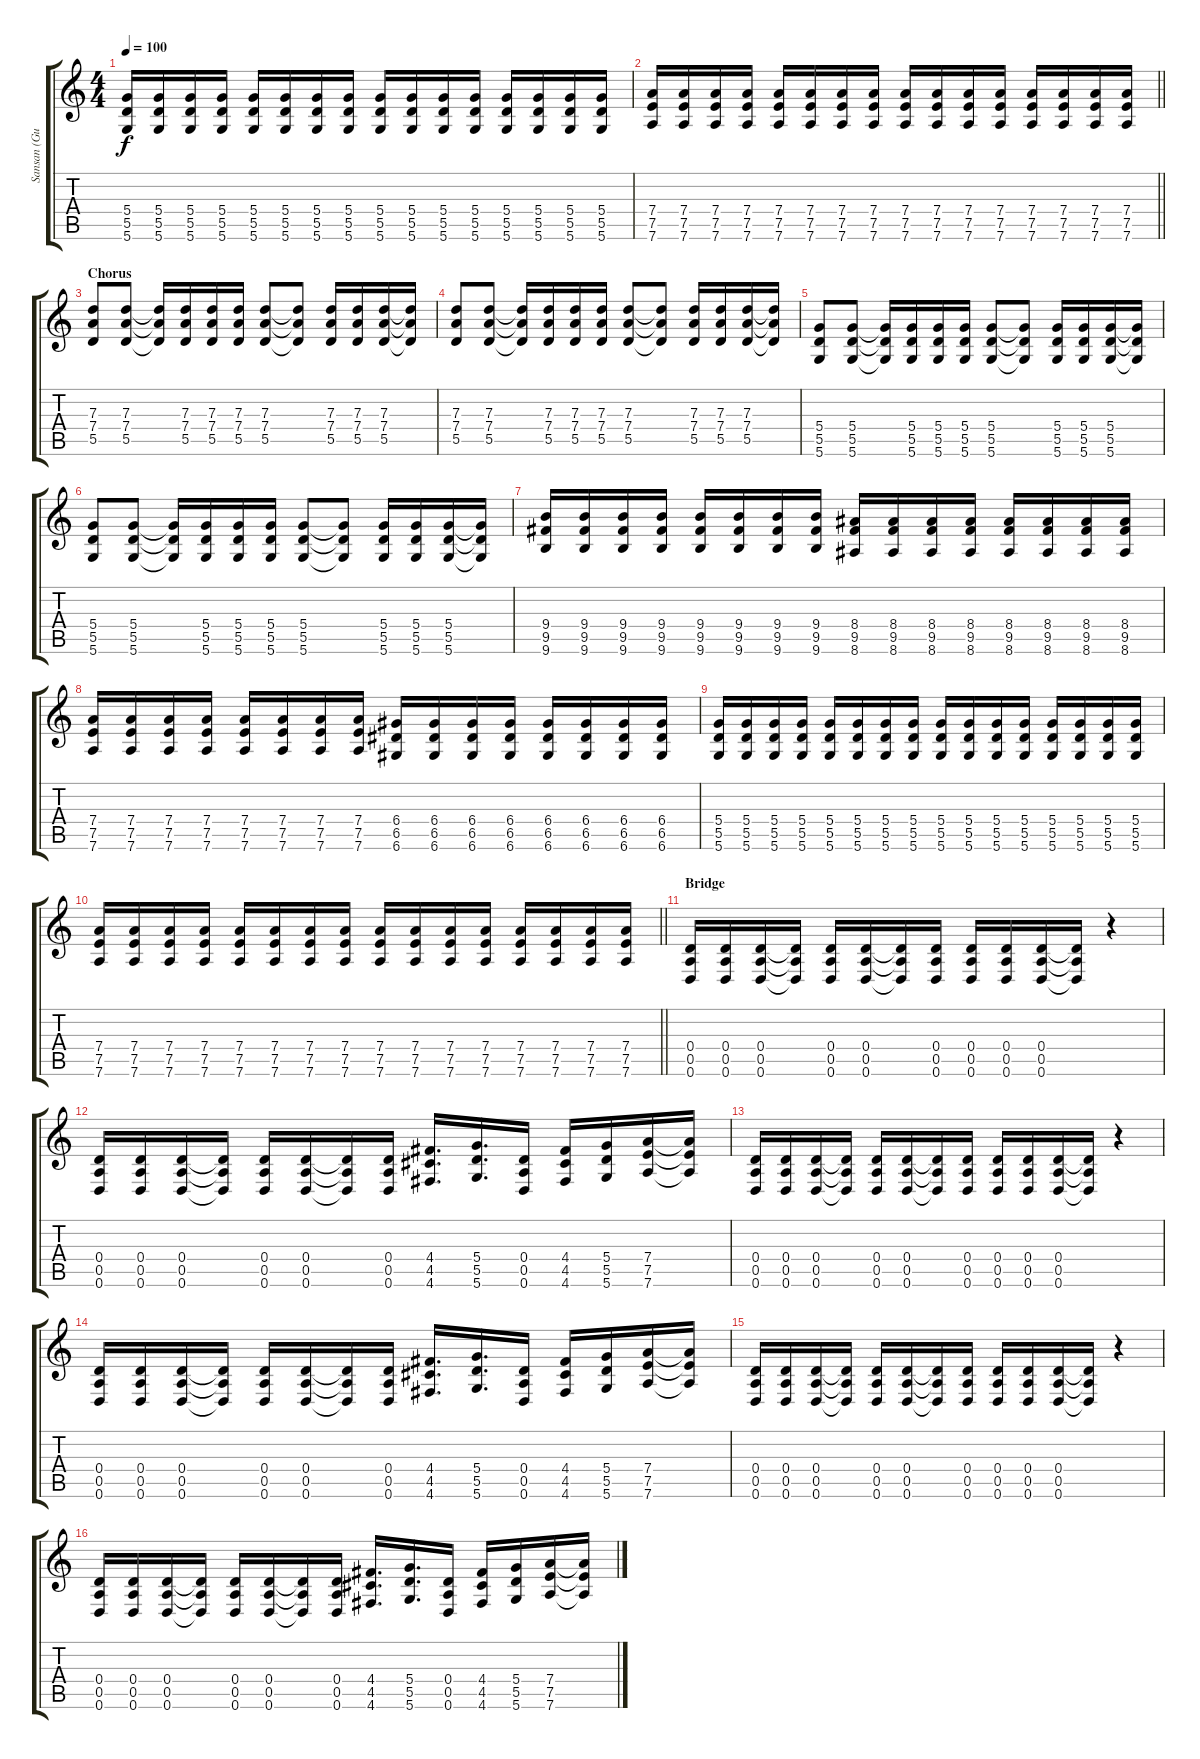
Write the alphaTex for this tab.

\track ("Sansan (Guitar)" "Sansan (Gu") {instrument distortionguitar}
\staff {score tabs}
\tuning (E4 B3 G3 D3 A2 D2) {hide}
\ts (4 4)
\tempo 100
\clef g2
\ks c
(5.4 5.5 5.6).16{dy f} (5.4 5.5 5.6).16 (5.4 5.5 5.6).16 (5.4 5.5 5.6).16 (5.4 5.5 5.6).16 (5.4 5.5 5.6).16 (5.4 5.5 5.6).16 (5.4 5.5 5.6).16 (5.4 5.5 5.6).16 (5.4 5.5 5.6).16 (5.4 5.5 5.6).16 (5.4 5.5 5.6).16 (5.4 5.5 5.6).16 (5.4 5.5 5.6).16 (5.4 5.5 5.6).16 (5.4 5.5 5.6).16 |
\barLineRight lightlight
(7.4 7.5 7.6).16 (7.4 7.5 7.6).16 (7.4 7.5 7.6).16 (7.4 7.5 7.6).16 (7.4 7.5 7.6).16 (7.4 7.5 7.6).16 (7.4 7.5 7.6).16 (7.4 7.5 7.6).16 (7.4 7.5 7.6).16 (7.4 7.5 7.6).16 (7.4 7.5 7.6).16 (7.4 7.5 7.6).16 (7.4 7.5 7.6).16 (7.4 7.5 7.6).16 (7.4 7.5 7.6).16 (7.4 7.5 7.6).16 |
\section ("" "Chorus")
(7.3 7.4 5.5).8 (7.3 7.4 5.5).8 (7.3{t} 7.4{t} 5.5{t}).16 (7.3 7.4 5.5).16 (7.3 7.4 5.5).16 (7.3 7.4 5.5).16 (7.3 7.4 5.5).8 (7.3{t} 7.4{t} 5.5{t}).8 (7.3 7.4 5.5).16 (7.3 7.4 5.5).16 (7.3 7.4 5.5).16 (7.3{t} 7.4{t} 5.5{t}).16 |
(7.3 7.4 5.5).8 (7.3 7.4 5.5).8 (7.3{t} 7.4{t} 5.5{t}).16 (7.3 7.4 5.5).16 (7.3 7.4 5.5).16 (7.3 7.4 5.5).16 (7.3 7.4 5.5).8 (7.3{t} 7.4{t} 5.5{t}).8 (7.3 7.4 5.5).16 (7.3 7.4 5.5).16 (7.3 7.4 5.5).16 (7.3{t} 7.4{t} 5.5{t}).16 |
(5.4 5.5 5.6).8 (5.4 5.5 5.6).8 (5.4{t} 5.5{t} 5.6{t}).16 (5.4 5.5 5.6).16 (5.4 5.5 5.6).16 (5.4 5.5 5.6).16 (5.4 5.5 5.6).8 (5.4{t} 5.5{t} 5.6{t}).8 (5.4 5.5 5.6).16 (5.4 5.5 5.6).16 (5.4 5.5 5.6).16 (5.4{t} 5.5{t} 5.6{t}).16 |
(5.4 5.5 5.6).8 (5.4 5.5 5.6).8 (5.4{t} 5.5{t} 5.6{t}).16 (5.4 5.5 5.6).16 (5.4 5.5 5.6).16 (5.4 5.5 5.6).16 (5.4 5.5 5.6).8 (5.4{t} 5.5{t} 5.6{t}).8 (5.4 5.5 5.6).16 (5.4 5.5 5.6).16 (5.4 5.5 5.6).16 (5.4{t} 5.5{t} 5.6{t}).16 |
(9.4 9.5 9.6).16 (9.4 9.5 9.6).16 (9.4 9.5 9.6).16 (9.4 9.5 9.6).16 (9.4 9.5 9.6).16 (9.4 9.5 9.6).16 (9.4 9.5 9.6).16 (9.4 9.5 9.6).16 (8.4 9.5 8.6).16 (8.4 9.5 8.6).16 (8.4 9.5 8.6).16 (8.4 9.5 8.6).16 (8.4 9.5 8.6).16 (8.4 9.5 8.6).16 (8.4 9.5 8.6).16 (8.4 9.5 8.6).16 |
(7.4 7.5 7.6).16 (7.4 7.5 7.6).16 (7.4 7.5 7.6).16 (7.4 7.5 7.6).16 (7.4 7.5 7.6).16 (7.4 7.5 7.6).16 (7.4 7.5 7.6).16 (7.4 7.5 7.6).16 (6.4 6.5 6.6).16 (6.4 6.5 6.6).16 (6.4 6.5 6.6).16 (6.4 6.5 6.6).16 (6.4 6.5 6.6).16 (6.4 6.5 6.6).16 (6.4 6.5 6.6).16 (6.4 6.5 6.6).16 |
(5.4 5.5 5.6).16 (5.4 5.5 5.6).16 (5.4 5.5 5.6).16 (5.4 5.5 5.6).16 (5.4 5.5 5.6).16 (5.4 5.5 5.6).16 (5.4 5.5 5.6).16 (5.4 5.5 5.6).16 (5.4 5.5 5.6).16 (5.4 5.5 5.6).16 (5.4 5.5 5.6).16 (5.4 5.5 5.6).16 (5.4 5.5 5.6).16 (5.4 5.5 5.6).16 (5.4 5.5 5.6).16 (5.4 5.5 5.6).16 |
\barLineRight lightlight
(7.4 7.5 7.6).16 (7.4 7.5 7.6).16 (7.4 7.5 7.6).16 (7.4 7.5 7.6).16 (7.4 7.5 7.6).16 (7.4 7.5 7.6).16 (7.4 7.5 7.6).16 (7.4 7.5 7.6).16 (7.4 7.5 7.6).16 (7.4 7.5 7.6).16 (7.4 7.5 7.6).16 (7.4 7.5 7.6).16 (7.4 7.5 7.6).16 (7.4 7.5 7.6).16 (7.4 7.5 7.6).16 (7.4 7.5 7.6).16 |
\section ("" "Bridge")
(0.4 0.5 0.6).16 (0.4 0.5 0.6).16 (0.4 0.5 0.6).16 (0.4{t} 0.5{t} 0.6{t}).16 (0.4 0.5 0.6).16 (0.4 0.5 0.6).16 (0.4{t} 0.5{t} 0.6{t}).16 (0.4 0.5 0.6).16 (0.4 0.5 0.6).16 (0.4 0.5 0.6).16 (0.4 0.5 0.6).16 (0.4{t} 0.5{t} 0.6{t}).16 r.4 |
(0.4 0.5 0.6).16 (0.4 0.5 0.6).16 (0.4 0.5 0.6).16 (0.4{t} 0.5{t} 0.6{t}).16 (0.4 0.5 0.6).16 (0.4 0.5 0.6).16 (0.4{t} 0.5{t} 0.6{t}).16 (0.4 0.5 0.6).16 (4.4 4.5 4.6).16{d} (5.4 5.5 5.6).16{d} (0.4 0.5 0.6).16 (4.4 4.5 4.6).16 (5.4 5.5 5.6).16 (7.4 7.5 7.6).16 (7.4{t} 7.5{t} 7.6{t}).16 |
(0.4 0.5 0.6).16 (0.4 0.5 0.6).16 (0.4 0.5 0.6).16 (0.4{t} 0.5{t} 0.6{t}).16 (0.4 0.5 0.6).16 (0.4 0.5 0.6).16 (0.4{t} 0.5{t} 0.6{t}).16 (0.4 0.5 0.6).16 (0.4 0.5 0.6).16 (0.4 0.5 0.6).16 (0.4 0.5 0.6).16 (0.4{t} 0.5{t} 0.6{t}).16 r.4 |
(0.4 0.5 0.6).16 (0.4 0.5 0.6).16 (0.4 0.5 0.6).16 (0.4{t} 0.5{t} 0.6{t}).16 (0.4 0.5 0.6).16 (0.4 0.5 0.6).16 (0.4{t} 0.5{t} 0.6{t}).16 (0.4 0.5 0.6).16 (4.4 4.5 4.6).16{d} (5.4 5.5 5.6).16{d} (0.4 0.5 0.6).16 (4.4 4.5 4.6).16 (5.4 5.5 5.6).16 (7.4 7.5 7.6).16 (7.4{t} 7.5{t} 7.6{t}).16 |
(0.4 0.5 0.6).16 (0.4 0.5 0.6).16 (0.4 0.5 0.6).16 (0.4{t} 0.5{t} 0.6{t}).16 (0.4 0.5 0.6).16 (0.4 0.5 0.6).16 (0.4{t} 0.5{t} 0.6{t}).16 (0.4 0.5 0.6).16 (0.4 0.5 0.6).16 (0.4 0.5 0.6).16 (0.4 0.5 0.6).16 (0.4{t} 0.5{t} 0.6{t}).16 r.4 |
(0.4 0.5 0.6).16 (0.4 0.5 0.6).16 (0.4 0.5 0.6).16 (0.4{t} 0.5{t} 0.6{t}).16 (0.4 0.5 0.6).16 (0.4 0.5 0.6).16 (0.4{t} 0.5{t} 0.6{t}).16 (0.4 0.5 0.6).16 (4.4 4.5 4.6).16{d} (5.4 5.5 5.6).16{d} (0.4 0.5 0.6).16 (4.4 4.5 4.6).16 (5.4 5.5 5.6).16 (7.4 7.5 7.6).16 (7.4{t} 7.5{t} 7.6{t}).16
